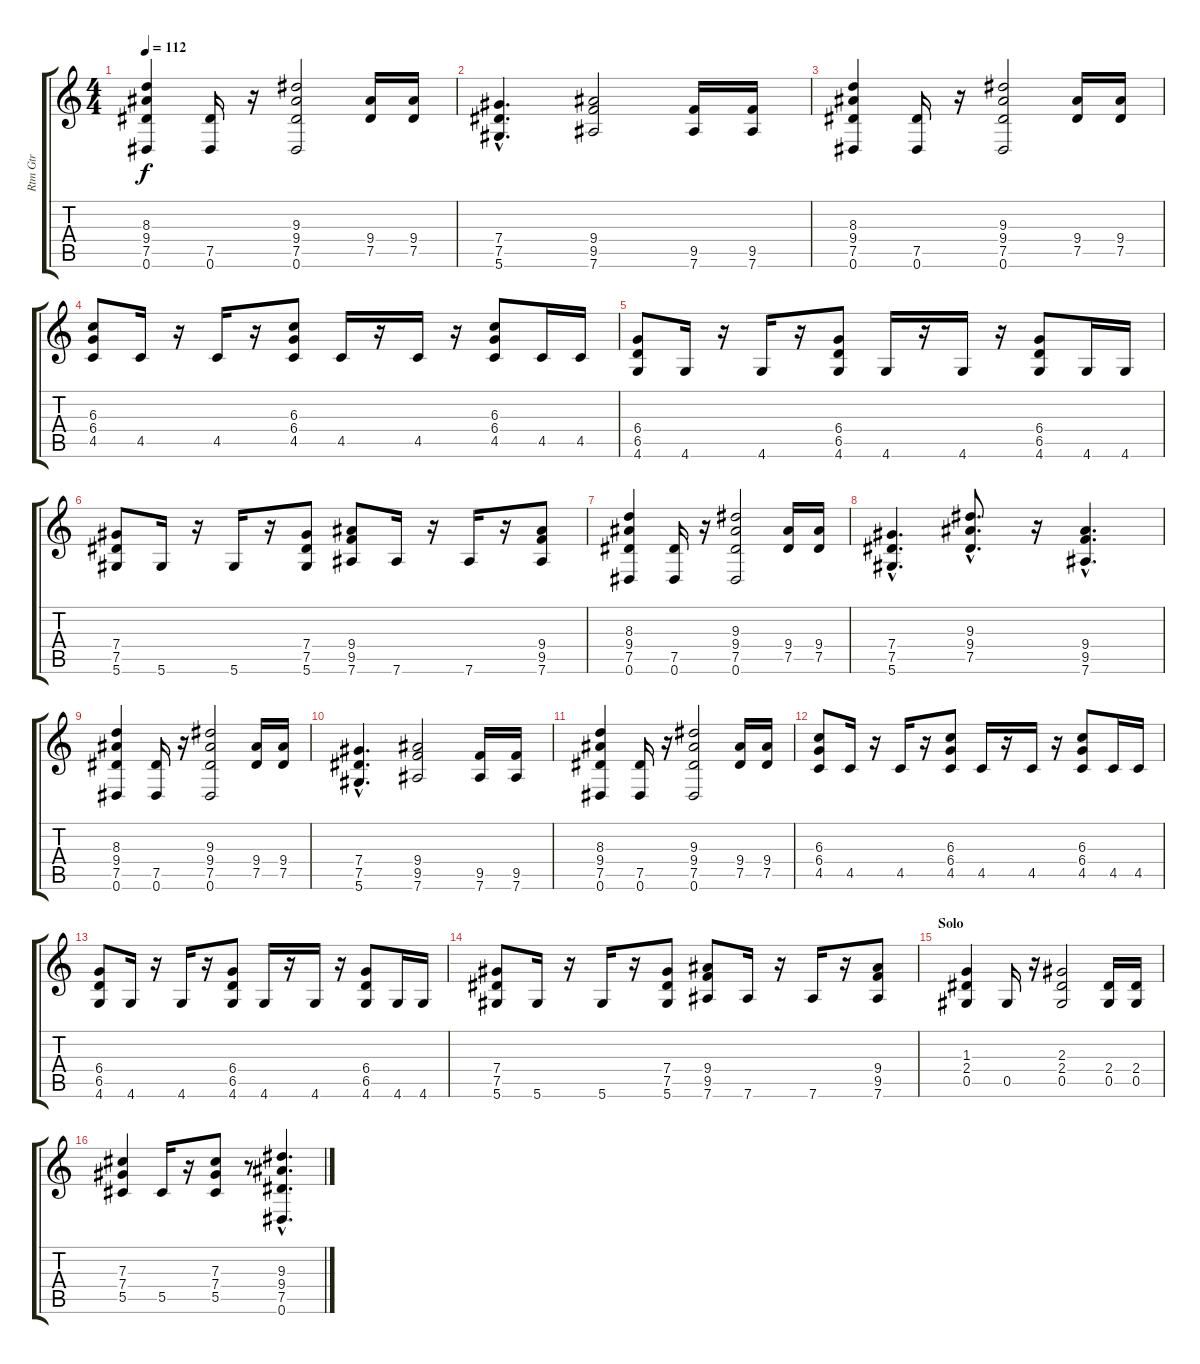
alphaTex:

\track ("Rtm Gtr" "Rtm Gtr") {instrument distortionguitar}
\staff {score tabs}
\tuning (Eb4 Bb3 Gb3 Db3 Ab2 Eb2) {hide}
\ts (4 4)
\tempo 112
\clef g2
\ks c
(8.3 9.4 7.5 0.6).4{dy f} (7.5 0.6).16 r.16 (9.3 9.4 7.5 0.6).2 (9.4 7.5).16 (9.4 7.5).16 |
(7.4{hac} 7.5{hac} 5.6{hac}).4{d} (9.4 9.5 7.6).2 (9.5 7.6).16 (9.5 7.6).16 |
(8.3 9.4 7.5 0.6).4 (7.5 0.6).16 r.16 (9.3 9.4 7.5 0.6).2 (9.4 7.5).16 (9.4 7.5).16 |
(6.3 6.4 4.5).8 4.5.16 r.16 4.5.16 r.16 (6.3 6.4 4.5).8 4.5.16 r.16 4.5.16 r.16 (6.3 6.4 4.5).8 4.5.16 4.5.16 |
(6.4 6.5 4.6).8 4.6.16 r.16 4.6.16 r.16 (6.4 6.5 4.6).8 4.6.16 r.16 4.6.16 r.16 (6.4 6.5 4.6).8 4.6.16 4.6.16 |
(7.4 7.5 5.6).8 5.6.16 r.16 5.6.16 r.16 (7.4 7.5 5.6).8 (9.4 9.5 7.6).8 7.6.16 r.16 7.6.16 r.16 (9.4 9.5 7.6).8 |
(8.3 9.4 7.5 0.6).4 (7.5 0.6).16 r.16 (9.3 9.4 7.5 0.6).2 (9.4 7.5).16 (9.4 7.5).16 |
(7.4{hac} 7.5{hac} 5.6{hac}).4{d} (9.3{hac} 9.4{hac} 7.5{hac}).8{d} r.16 (9.4{hac} 9.5{hac} 7.6{hac}).4{d} |
(8.3 9.4 7.5 0.6).4 (7.5 0.6).16 r.16 (9.3 9.4 7.5 0.6).2 (9.4 7.5).16 (9.4 7.5).16 |
(7.4{hac} 7.5{hac} 5.6{hac}).4{d} (9.4 9.5 7.6).2 (9.5 7.6).16 (9.5 7.6).16 |
(8.3 9.4 7.5 0.6).4 (7.5 0.6).16 r.16 (9.3 9.4 7.5 0.6).2 (9.4 7.5).16 (9.4 7.5).16 |
(6.3 6.4 4.5).8 4.5.16 r.16 4.5.16 r.16 (6.3 6.4 4.5).8 4.5.16 r.16 4.5.16 r.16 (6.3 6.4 4.5).8 4.5.16 4.5.16 |
(6.4 6.5 4.6).8 4.6.16 r.16 4.6.16 r.16 (6.4 6.5 4.6).8 4.6.16 r.16 4.6.16 r.16 (6.4 6.5 4.6).8 4.6.16 4.6.16 |
(7.4 7.5 5.6).8 5.6.16 r.16 5.6.16 r.16 (7.4 7.5 5.6).8 (9.4 9.5 7.6).8 7.6.16 r.16 7.6.16 r.16 (9.4 9.5 7.6).8 |
\section ("" "Solo")
(1.3 2.4 0.5).4 0.5.16 r.16 (2.3 2.4 0.5).2 (2.4 0.5).16 (2.4 0.5).16 |
(7.3 7.4 5.5).4 5.5.16 r.16 (7.3 7.4 5.5).8 r.8 (9.3{hac} 9.4{hac} 7.5{hac} 0.6{hac}).4{d}
